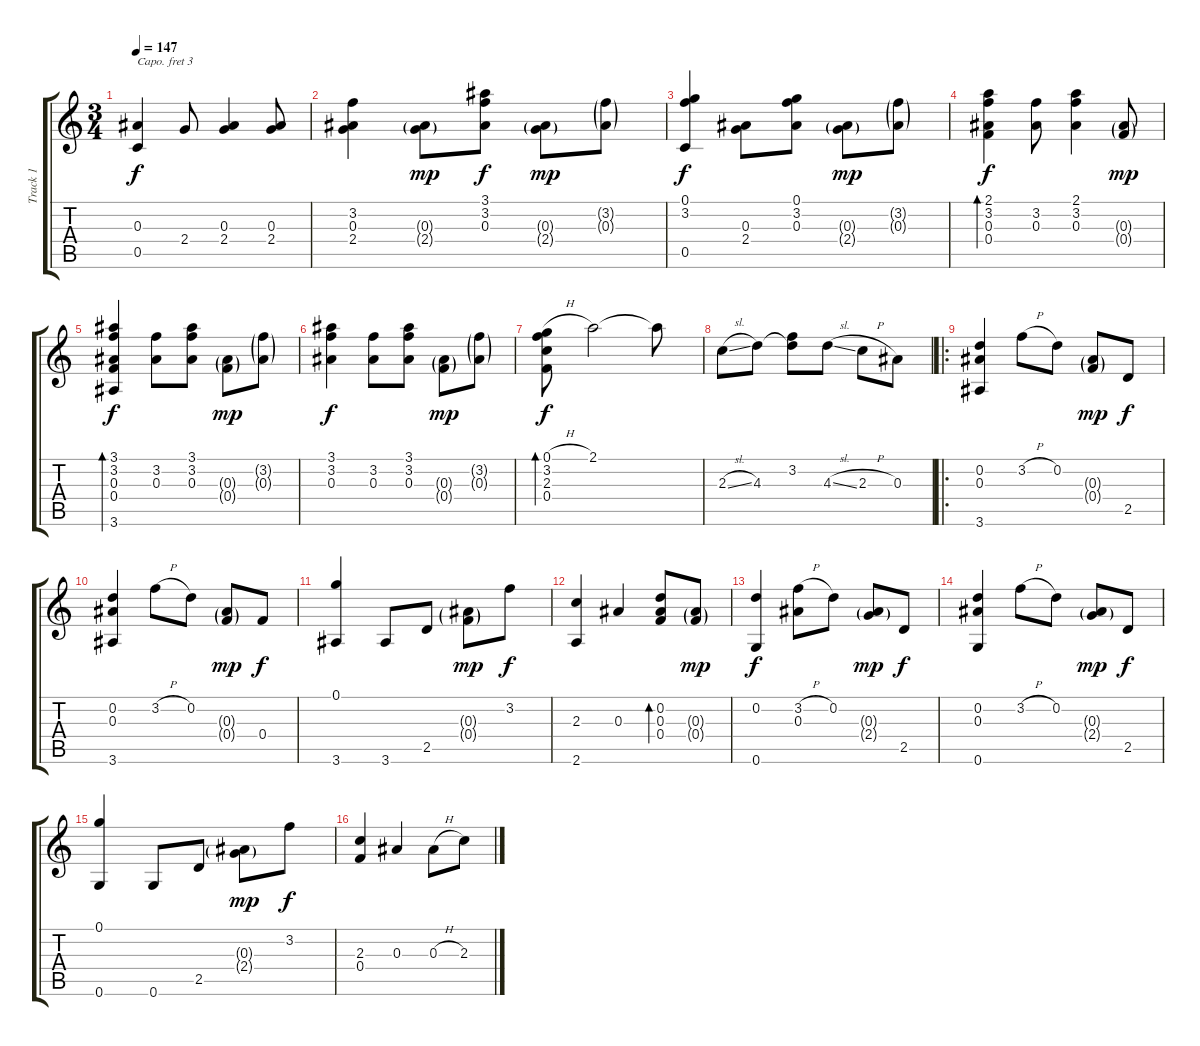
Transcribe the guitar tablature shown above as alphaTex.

\track ("Track 1" "Track 1") {instrument acousticguitarsteel}
\staff {score tabs}
\capo 3
\tuning (E4 B3 G3 D3 A2 E2) {hide}
\ts (3 4)
\tempo 147
\clef g2
\ks c
(0.3 0.5).4{dy f} 2.4.8 (0.3 2.4).4 (0.3 2.4).8 |
(3.2 0.3 2.4).4 (0.3{g} 2.4{g}).8{dy mp} (3.1 3.2 0.3).8{dy f} (0.3{g} 2.4{g}).8{dy mp} (3.2{g} 0.3{g}).8 |
(0.1 3.2 0.5).4{dy f} (0.3 2.4).8 (0.1 3.2 0.3).8 (0.3{g} 2.4{g}).8{dy mp} (3.2{g} 0.3{g}).8 |
(2.1 3.2 0.3 0.4).4{bd 120 dy f} (3.2 0.3).8 (2.1 3.2 0.3).4 (0.3{g} 0.4{g}).8{dy mp} |
(3.1 3.2 0.3 0.4 3.6).4{bd 120 dy f} (3.2 0.3).8 (3.1 3.2 0.3).8 (0.3{g} 0.4{g}).8{dy mp} (3.2{g} 0.3{g}).8 |
(3.1 3.2 0.3).4{dy f} (3.2 0.3).8 (3.1 3.2 0.3).8 (0.3{g} 0.4{g}).8{dy mp} (3.2{g} 0.3{g}).8 |
(0.1{h} 3.2 2.3 0.4).8{bd 120 dy f} 2.1.2 2.1{t}.8 |
2.3{sl}.8 4.3.8 (3.2 4.3{t}).8 4.3{sl}.8 2.3{h}.8 0.3.8 |
\ro
(0.2 0.3 3.6).4 3.2{h}.8 0.2.8 (0.3{g} 0.4{g}).8{dy mp} 2.5.8{dy f} |
(0.2 0.3 3.6).4 3.2{h}.8 0.2.8 (0.3{g} 0.4{g}).8{dy mp} 0.4.8{dy f} |
(0.1 3.6).4 3.6.8 2.5.8 (0.3{g} 0.4{g}).8{dy mp} 3.2.8{dy f} |
(2.3 2.6).4 0.3.4 (0.2 0.3 0.4).8{bd 60} (0.3{g} 0.4{g}).8{dy mp} |
(0.2 0.6).4{dy f} (3.2{h} 0.3).8 0.2.8 (0.3{g} 2.4{g}).8{dy mp} 2.5.8{dy f} |
(0.2 0.3 0.6).4 3.2{h}.8 0.2.8 (0.3{g} 2.4{g}).8{dy mp} 2.5.8{dy f} |
(0.1 0.6).4 0.6.8 2.5.8 (0.3{g} 2.4{g}).8{dy mp} 3.2.8{dy f} |
(2.3 0.4).4 0.3.4 0.3{h}.8 2.3.8
